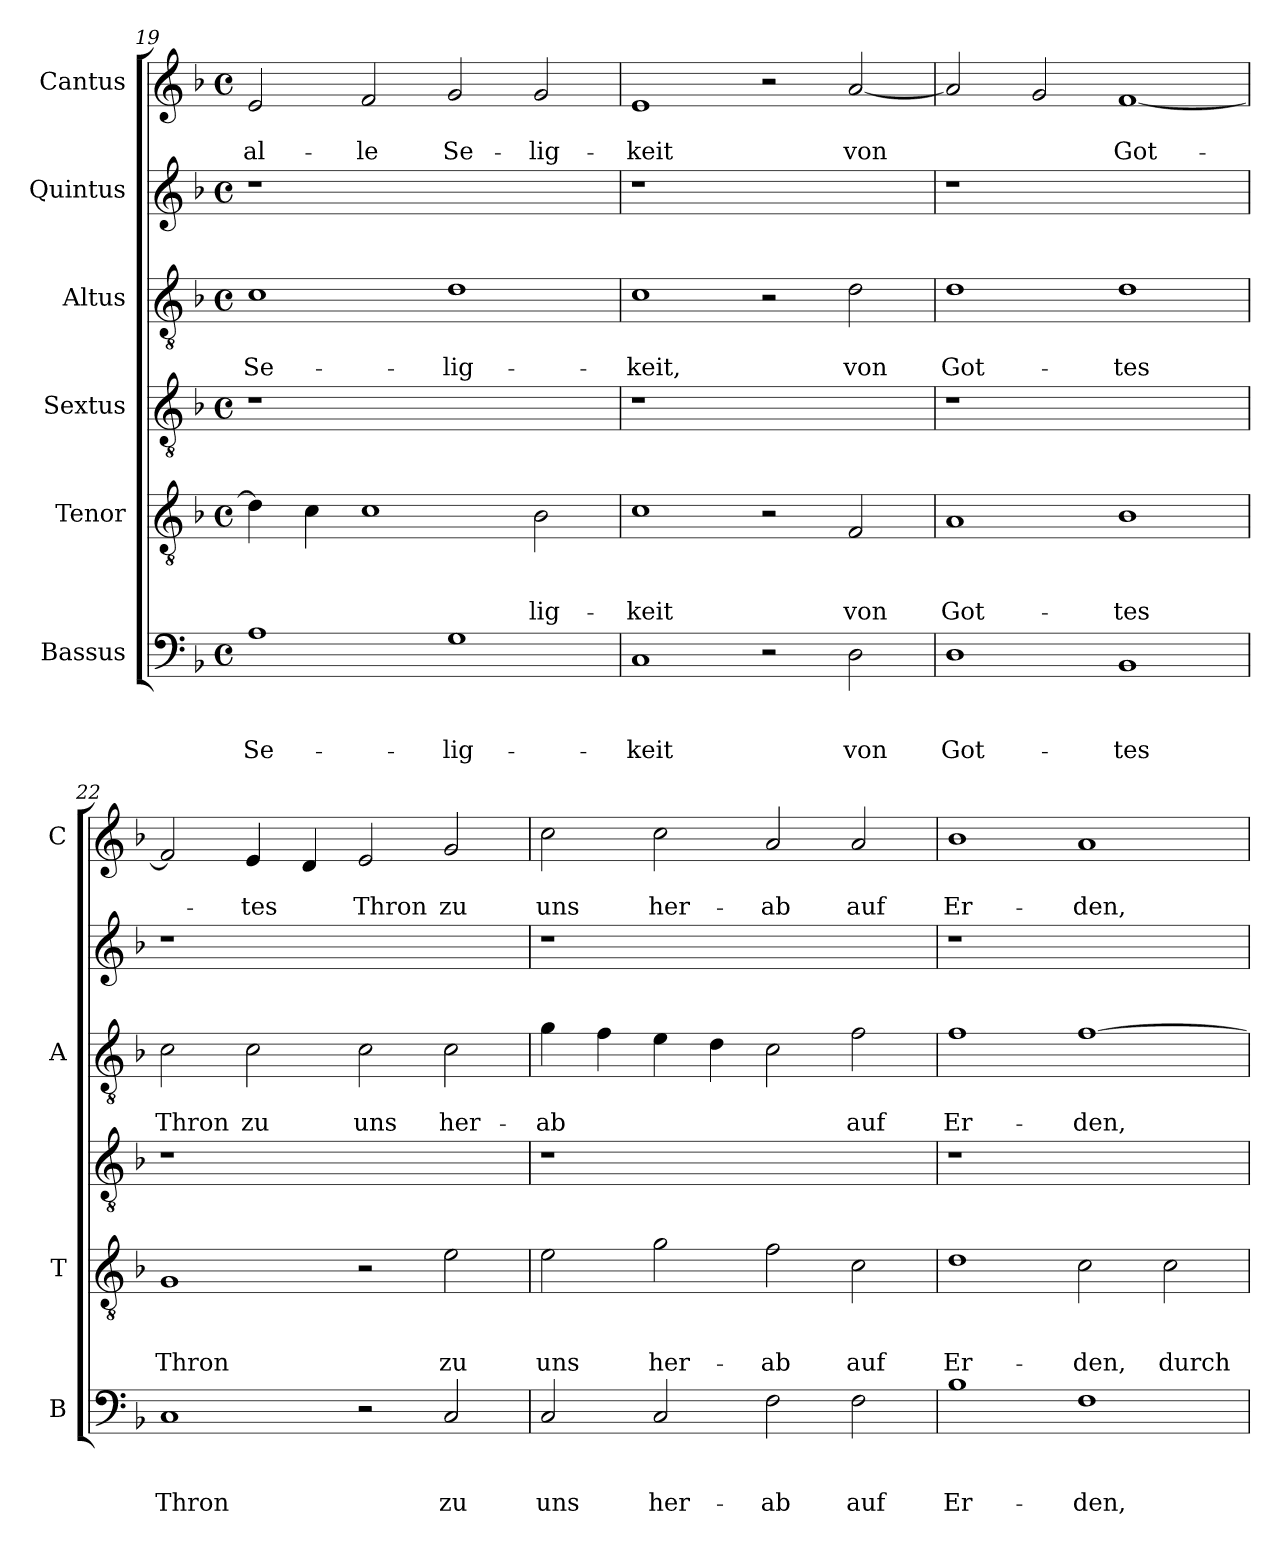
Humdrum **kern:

**kern	**text	**text	**text	**kern	**text	**text	**text	**kern	**kern	**text	**text	**kern	**kern	**text	**text
*part6	*part6	*part6	*part6	*part5	*part5	*part5	*part5	*part4	*part3	*part3	*part3	*part2	*part1	*part1	*part1
*staff6	*staff6	*staff6	*staff6	*staff5	*staff5	*staff5	*staff5	*staff4	*staff3	*staff3	*staff3	*staff2	*staff1	*staff1	*staff1
*I"Bassus	*	*	*	*I"Tenor	*	*	*	*I"Sextus	*I"Altus	*	*	*I"Quintus	*I"Cantus	*	*
*I'B	*	*	*	*I'T	*	*	*	*	*I'A	*	*	*	*I'C	*	*
!!LO:PB:g=z
*clefF4	*	*	*	*clefGv2	*	*	*	*clefGv2	*clefGv2	*	*	*clefG2	*clefG2	*	*
*k[b-]	*	*	*	*k[b-]	*	*	*	*k[b-]	*k[b-]	*	*	*k[b-]	*k[b-]	*	*
*F:	*	*	*	*F:	*	*	*	*F:	*F:	*	*	*F:	*F:	*	*
*M4/4	*	*	*	*M4/4	*	*	*	*M4/4	*M4/4	*	*	*M4/4	*M4/4	*	*
*met(c)	*	*	*	*met(c)	*	*	*	*met(c)	*met(c)	*	*	*met(c)	*met(c)	*	*
=19	=19	=19	=19	=19	=19	=19	=19	=19	=19	=19	=19	=19	=19	=19	=19
!	!	!	!LO:LY:b	!	!	!	!	!	!	!	!LO:LY:b	!	!	!	!LO:LY:b
1A	.	.	Se-	4d\]	.	.	.	1r	1c	.	Se-	1r	2e/	.	al-
.	.	.	.	4c\	.	.	.	.	.	.	.	.	.	.	.
!	!	!	!	!	!	!	!	!	!	!	!	!	!	!	!LO:LY:b
.	.	.	.	1c	.	.	.	.	.	.	.	.	2f/	.	-le
!	!	!	!LO:LY:b	!	!	!	!	!	!	!	!LO:LY:b	!	!	!	!LO:LY:b
1G	.	.	-lig-	.	.	.	.	1ryy	1d	.	-lig-	1ryy	2g/	.	Se-
!	!	!	!	!	!	!	!LO:LY:b	!	!	!	!	!	!	!	!LO:LY:b
.	.	.	.	2B-\	.	.	-lig-	.	.	.	.	.	2g/	.	-lig-
=20	=20	=20	=20	=20	=20	=20	=20	=20	=20	=20	=20	=20	=20	=20	=20
!	!	!	!LO:LY:b	!	!	!	!LO:LY:b	!	!	!	!LO:LY:b	!	!	!	!LO:LY:b
1C	.	.	-keit	1c	.	.	-keit	1r	1c	.	-keit,	1r	1e	.	-keit
2r	.	.	.	2r	.	.	.	1ryy	2r	.	.	1ryy	2r	.	.
!	!	!	!LO:LY:b	!	!	!	!LO:LY:b	!	!	!	!LO:LY:b	!	!	!	!LO:LY:b
2D\	.	.	von	2F/	.	.	von	.	2d\	.	von	.	[2a/	.	von
=21	=21	=21	=21	=21	=21	=21	=21	=21	=21	=21	=21	=21	=21	=21	=21
!	!	!	!LO:LY:b	!	!	!	!LO:LY:b	!	!	!	!LO:LY:b	!	!	!	!
1D	.	.	Got-	1A	.	.	Got-	1r	1d	.	Got-	1r	2a/]	.	.
.	.	.	.	.	.	.	.	.	.	.	.	.	2g/	.	.
!	!	!	!LO:LY:b	!	!	!	!LO:LY:b	!	!	!	!LO:LY:b	!	!	!	!LO:LY:b
1BB-	.	.	-tes	1B-	.	.	-tes	1ryy	1d	.	-tes	1ryy	[1f	.	Got-
=22	=22	=22	=22	=22	=22	=22	=22	=22	=22	=22	=22	=22	=22	=22	=22
!	!	!	!LO:LY:b	!	!	!	!LO:LY:b	!	!	!	!LO:LY:b	!	!	!	!
1C	.	.	Thron	1G	.	.	Thron	1r	2c\	.	Thron	1r	2f/]	.	.
!	!	!	!	!	!	!	!	!	!	!	!LO:LY:b	!	!	!	!LO:LY:b
.	.	.	.	.	.	.	.	.	2c\	.	zu	.	4e/	.	-tes
.	.	.	.	.	.	.	.	.	.	.	.	.	4d/	.	.
!	!	!	!	!	!	!	!	!	!	!	!LO:LY:b	!	!	!	!LO:LY:b
2r	.	.	.	2r	.	.	.	1ryy	2c\	.	uns	1ryy	2e/	.	Thron
!	!	!	!LO:LY:b	!	!	!	!LO:LY:b	!	!	!	!LO:LY:b	!	!	!	!LO:LY:b
2C/	.	.	zu	2e\	.	.	zu	.	2c\	.	her-	.	2g/	.	zu
=23	=23	=23	=23	=23	=23	=23	=23	=23	=23	=23	=23	=23	=23	=23	=23
!	!	!	!LO:LY:b	!	!	!	!LO:LY:b	!	!	!	!LO:LY:b	!	!	!	!LO:LY:b
2C/	.	.	uns	2e\	.	.	uns	1r	4g\	.	-ab	1r	2cc\	.	uns
.	.	.	.	.	.	.	.	.	4f\	.	.	.	.	.	.
!	!	!	!LO:LY:b	!	!	!	!LO:LY:b	!	!	!	!	!	!	!	!LO:LY:b
2C/	.	.	her-	2g\	.	.	her-	.	4e\	.	.	.	2cc\	.	her-
.	.	.	.	.	.	.	.	.	4d\	.	.	.	.	.	.
!	!	!	!LO:LY:b	!	!	!	!LO:LY:b	!	!	!	!	!	!	!	!LO:LY:b
2F\	.	.	-ab	2f\	.	.	-ab	1ryy	2c\	.	.	1ryy	2a/	.	-ab
!	!	!	!LO:LY:b	!	!	!	!LO:LY:b	!	!	!	!LO:LY:b	!	!	!	!LO:LY:b
2F\	.	.	auf	2c\	.	.	auf	.	2f\	.	auf	.	2a/	.	auf
!!LO:LB:g=z
=24	=24	=24	=24	=24	=24	=24	=24	=24	=24	=24	=24	=24	=24	=24	=24
!	!	!	!LO:LY:b	!	!	!	!LO:LY:b	!	!	!	!LO:LY:b	!	!	!	!LO:LY:b
1B-	.	.	Er-	1d	.	.	Er-	1r	1f	.	Er-	1r	1b-	.	Er-
!	!	!	!LO:LY:b	!	!	!	!LO:LY:b	!	!	!	!LO:LY:b	!	!	!	!LO:LY:b
1F	.	.	-den,	2c\	.	.	-den,	1ryy	[1f	.	-den,	1ryy	1a	.	-den,
!	!	!	!	!	!	!	!LO:LY:b	!	!	!	!	!	!	!	!
.	.	.	.	2c\	.	.	durch	.	.	.	.	.	.	.	.
=	=	=	=	=	=	=	=	=	=	=	=	=	=	=	=
*-	*-	*-	*-	*-	*-	*-	*-	*-	*-	*-	*-	*-	*-	*-	*-
